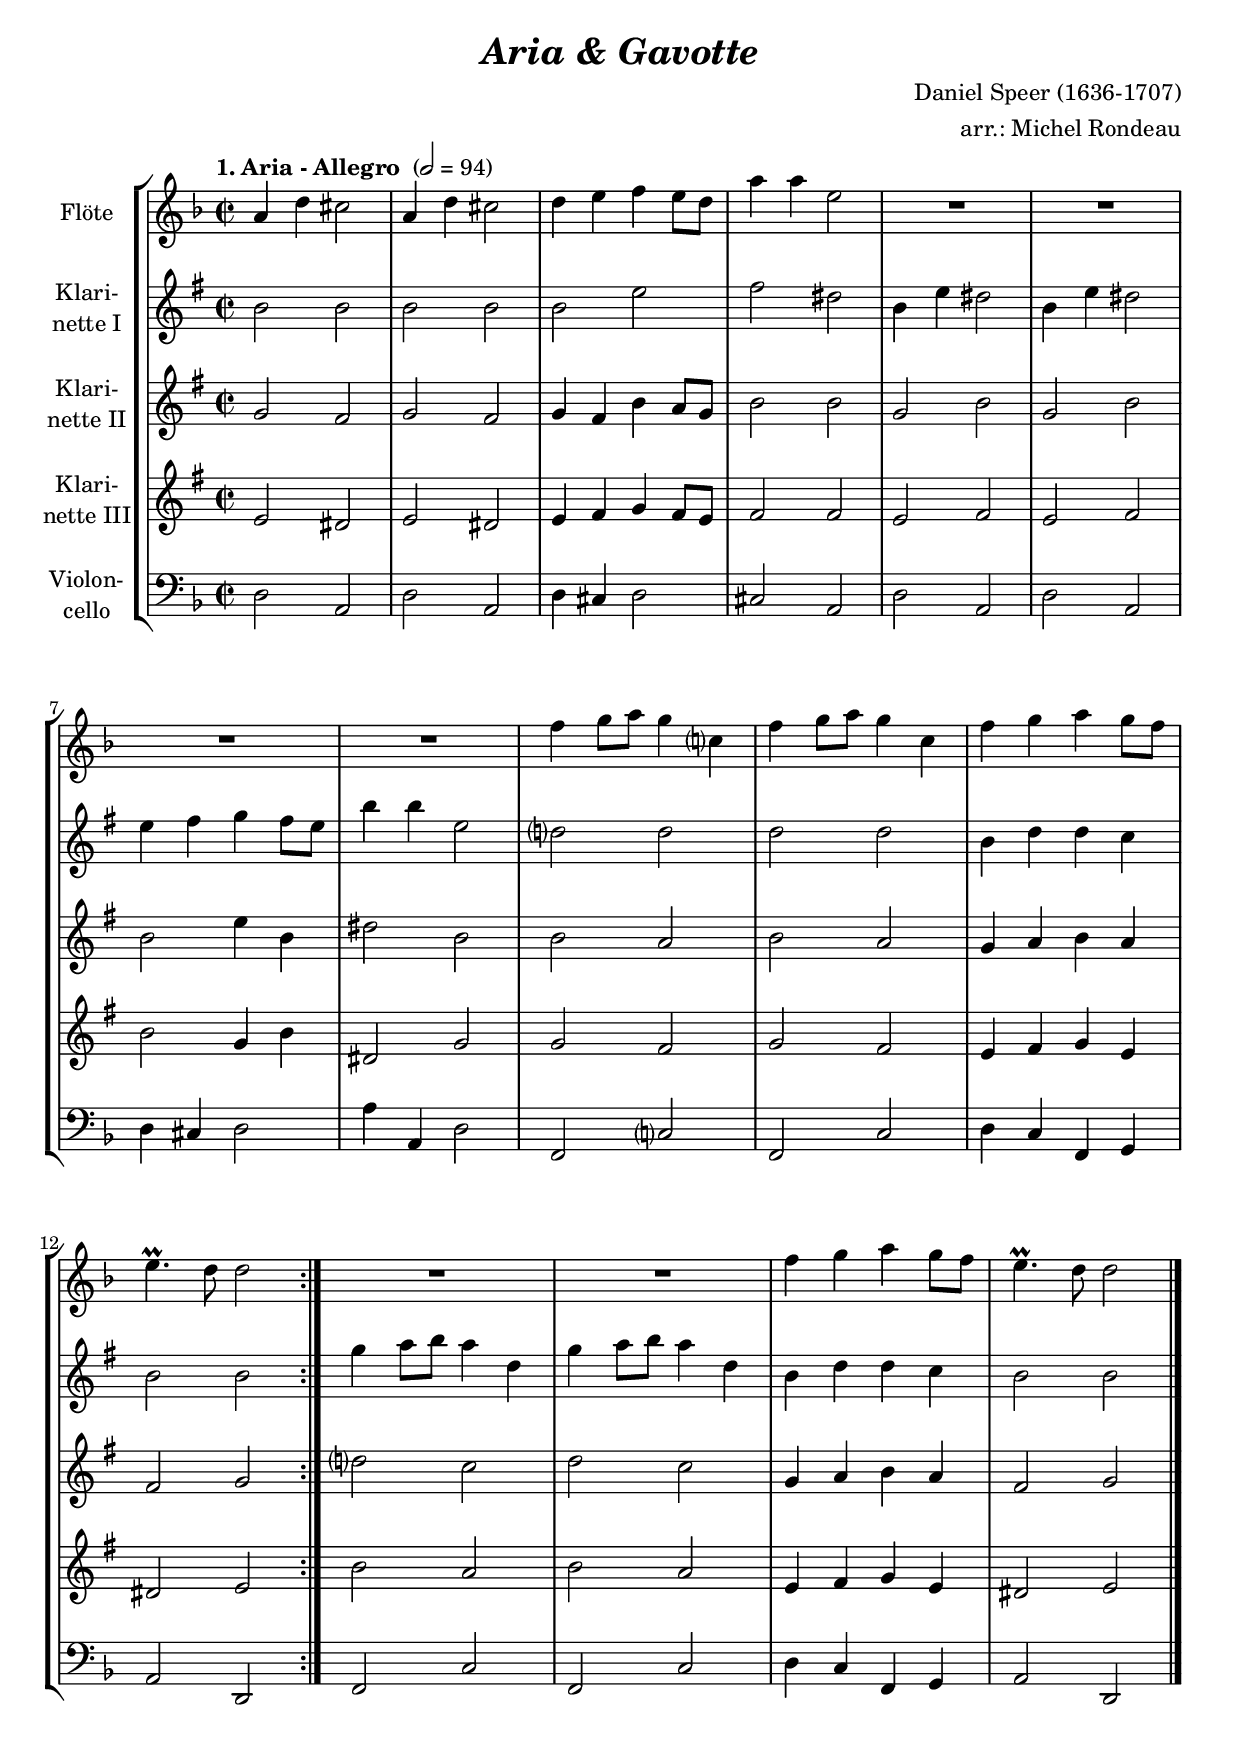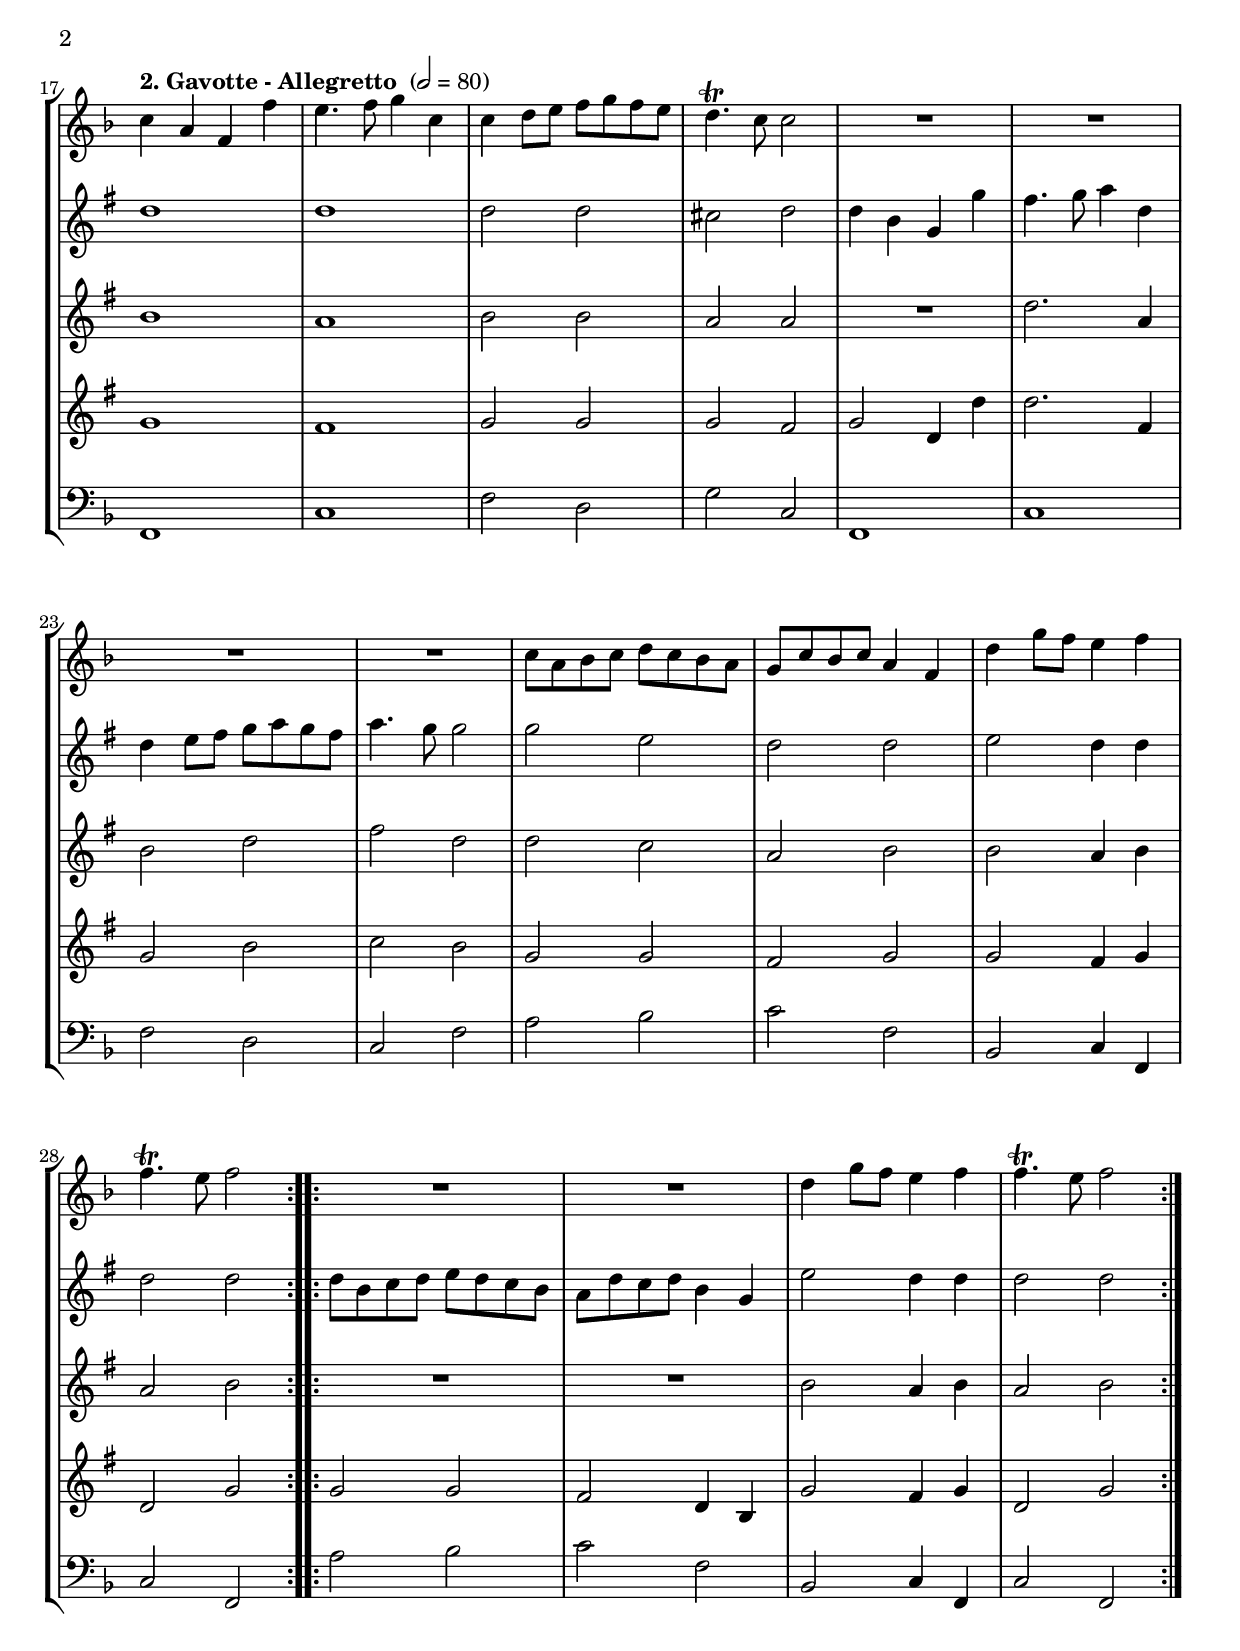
\version "2.18.2"
\include "deutsch.ly"
  
#(set-global-staff-size 20)

\header {
  title     = \markup \bold \italic "Aria & Gavotte"
  composer  = "Daniel Speer (1636-1707)"
  arranger  = "arr.: Michel Rondeau"
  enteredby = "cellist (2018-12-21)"
%  piece     = ""
}

voiceconsts = {
  \key f \major
  \time 2/2
  \clef "treble"
%  \numericTimeSignature
  \compressFullBarRests
  % Set default beaming for all staves
% \set Timing.beamExceptions = #'()
% \set Timing.baseMoment     = #(ly:make-moment 1 4)
% \set Timing.beatStructure  = #'(1 1 1)
}

micl = "clarinet"
mifl = "flute"
miob = "oboe"
mifh = "french horn"
misx = "tenor sax"
mist = "string ensemble 1"
miba = "cello"

introa = {        \tempo "1. Aria - Allegro "       2=94 }
introb = { \break \tempo "2. Gavotte - Allegretto " 2=80 }

va = \relative c'' {
  \voiceconsts

  \introa
  \repeat volta 2 {
    a4 d cis2
    a4 d cis2
    d4 e f e8 d
    a'4 a e2
    R1*4

    f4 g8 a g4 c,?
    f g8 a g4 c,
    f g a g8 f
    e4.\prall d8 d2
  }
  R1*2
  f4 g a g8 f

  e4.\prall d8 d2 \bar "|."

  \introb
  \repeat volta 2 {
    c4 a f f'
    e4. f8 g4 c,
    c d8 e f g f e
    d4.\trill c8 c2
    R1*4

    c8 a b c d c b a
    g c b c a4 f
    d' g8 f e4 f
    f4.\trill e8 f2
  }
  \repeat volta 2 {
    R1*2
    d4 g8 f e4 f
    f4.\trill e8 f2
  }
}

vb = \relative c'' {
  \voiceconsts

  \introa
  \repeat volta 2 {
    a2 a
    a a
    a d
    e cis
    a4 d cis2

    a4 d cis2
    d4 e f e8 d
    a'4 a d,2
    c? c
    c c
    a4 c c b

    a2 a
  }
  f'4 g8 a g4 c,
  f g8 a g4 c,
  a c c b
  a2 a \bar "|."

  \introb
  \repeat volta 2 {
    c1
    c
    c2 c
    h c

    c4 a f f'
    e4. f8 g4 c,
    c d8 e f g f e
    g4. f8 f2

    f d
    c c
    d c4 c
    c2 c
  }
  \repeat volta 2 {
    c8 a b c d c b a
    g c b c a4 f
    d'2 c4 c
    c2 c
  }
}

vc = \relative c' {
  \voiceconsts

  \introa
  \repeat volta 2 {
    f2 e
    f e
    f4 e a g8 f
    a2 a
    f a

    f a
    a d4 a
    cis2 a
    a g
    a g
    f4 g a g

    e2 f
  }
  c'? b
  c b
  f4 g a g
  e2 f \bar "|."

  \introb
  \repeat volta 2 {
    a1
    g
    a2 a
    g g

    R1
    c2. g4
    a2 c
    e c

    c b
    g a
    a g4 a
    g2 a
  }
  \repeat volta 2 {
    R1*2
    a2 g4 a
    g2 a
  }
}

vd = \relative c' {
  \voiceconsts

  \introa
  \repeat volta 2 {
    d2 cis
    d cis
    d4 e f e8 d
    e2 e
    d e

    d e
    a f4 a
    cis,2 f
    f e
    f e
    d4 e f d

    cis2 d
  }
  a' g
  a g
  d4 e f d
  cis2 d \bar "|."

  \introb
  \repeat volta 2 {
    f1
    e
    f2 f
    f e

    f c4 c'
    c2. e,4
    f2 a
    b a

    f f
    e f
    f e4 f
    c2 f
  }
  \repeat volta 2 {
    f f
    e c4 a
    f'2 e4 f
    c2 f
  }
}

ve = \relative c {
  \voiceconsts
  \clef "bass"

  \introa
  \repeat volta 2 {
    d2 a
    d a
    d4 cis d2
    cis a
    d a

    d a
    d4 cis d2
    a'4 a, d2
    f, c'?
    f, c'
    d4 c f, g

    a2 d,
  }
  f c'
  f, c'
  d4 c f, g
  a2 d, \bar "|."

  \introb
  \repeat volta 2 {
    f1
    c'
    f2 d
    g c,

    f,1
    c'
    f2 d
    c f

    a b
    c f,
    b, c4 f,
    c'2 f,
  }
  \repeat volta 2 {
    a' b
    c f,
    b, c4 f,
    c'2 f,
  }
}


music = \new StaffGroup <<
      \new Staff {
	\set Staff.midiInstrument = \mifl
	\set Staff.instrumentName = \markup \center-column { "Flöte" }
	\transpose f f { \va }
      }

      \new Staff {
	\set Staff.midiInstrument = \micl
	\set Staff.instrumentName = \markup \center-column { "Klari-" "nette I" }
	\transpose f g { \vb }
      }

      \new Staff {
	\set Staff.midiInstrument = \micl
	\set Staff.instrumentName = \markup \center-column { "Klari-" "nette II" }
	\transpose f g { \vc }
      }

      \new Staff {
	\set Staff.midiInstrument = \micl
	\set Staff.instrumentName = \markup \center-column { "Klari-" "nette III" }
	\transpose f g { \vd }
      }

      \new Staff {
	\set Staff.midiInstrument = \miba
	\set Staff.instrumentName = \markup \center-column { "Violon-" "cello" }
	\transpose f f { \ve }
      }
>>

\book {
  \score {
    \music
    \layout {}
  }

  \score {
    \unfoldRepeats \music

    \midi {
      \context {
        \Score
      }
    }
  }
}
